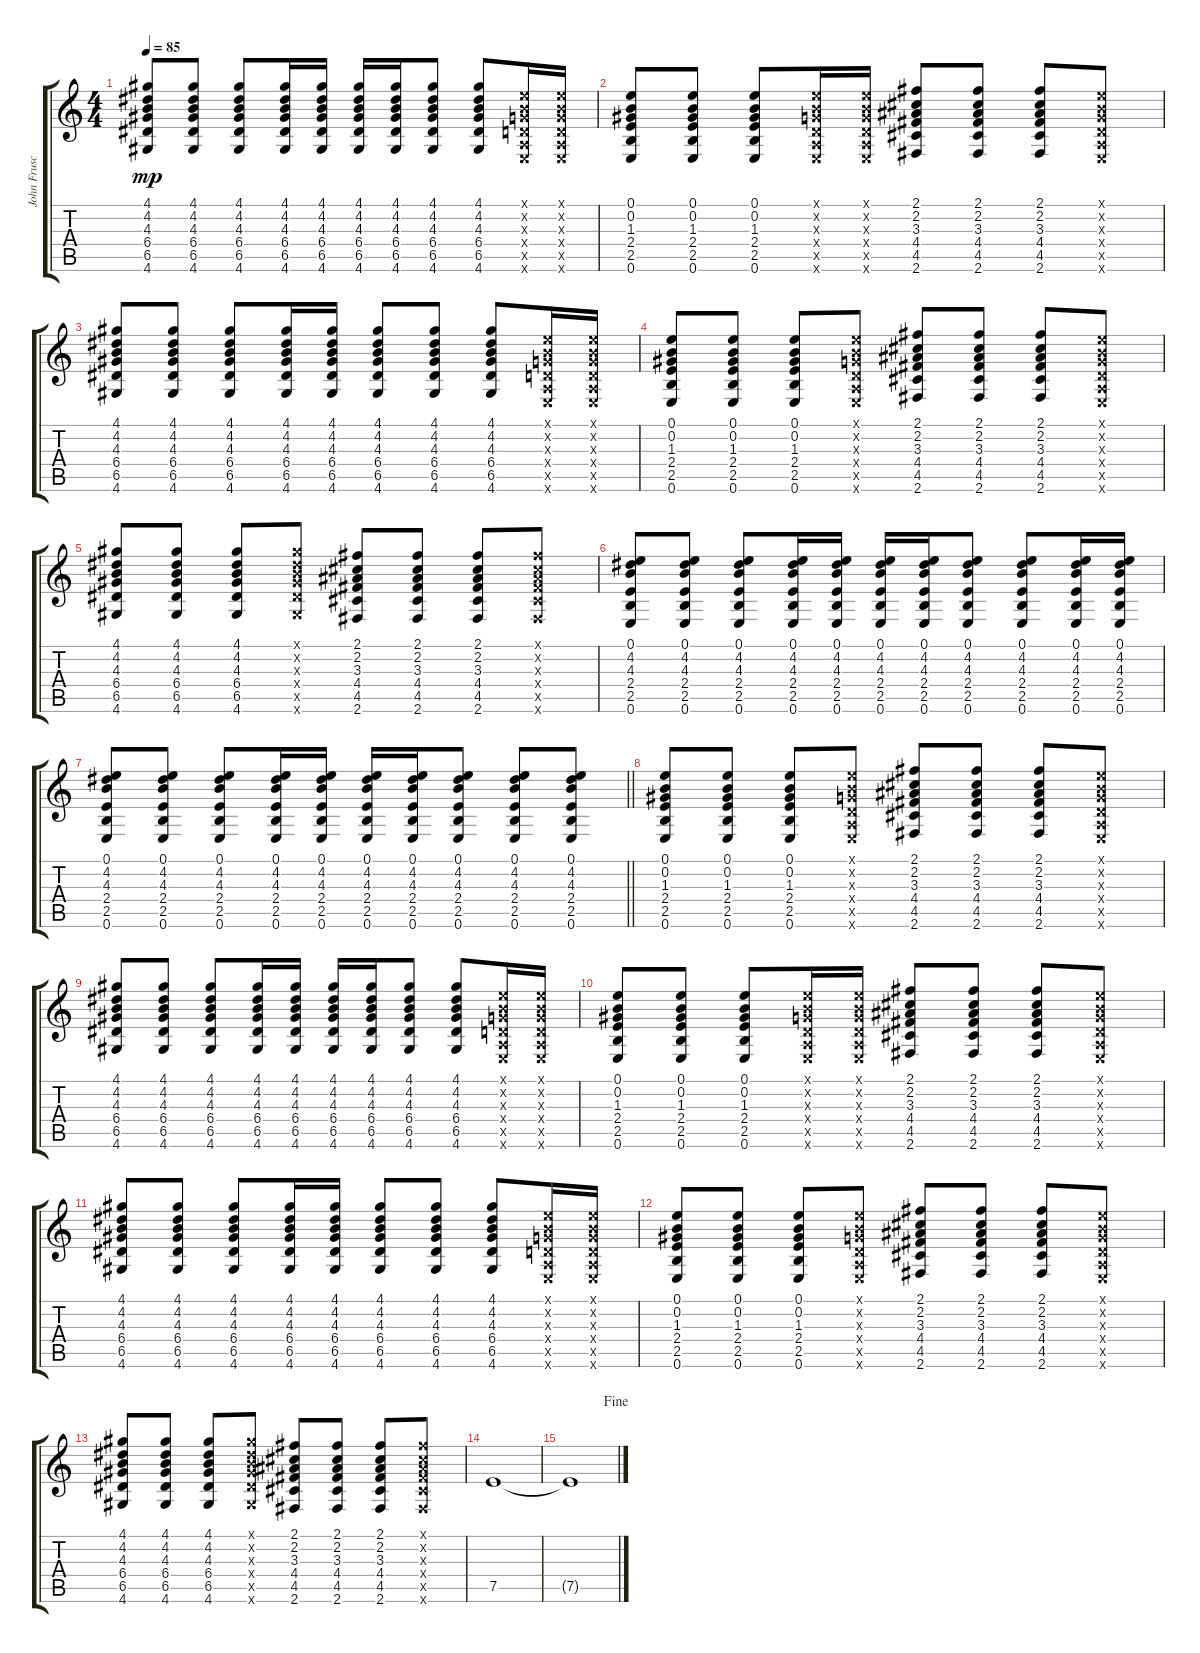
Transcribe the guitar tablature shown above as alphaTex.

\track ("John Frusciante 5" "John Frusc") {instrument distortionguitar}
\staff {score tabs}
\tuning (E4 B3 G3 D3 A2 E2) {hide}
\ts (4 4)
\tempo 85
\clef g2
\ks c
(4.1 4.2 4.3 6.4 6.5 4.6).8{dy mp} (4.1 4.2 4.3 6.4 6.5 4.6).8 (4.1 4.2 4.3 6.4 6.5 4.6).8 (4.1 4.2 4.3 6.4 6.5 4.6).16 (4.1 4.2 4.3 6.4 6.5 4.6).16 (4.1 4.2 4.3 6.4 6.5 4.6).16 (4.1 4.2 4.3 6.4 6.5 4.6).16 (4.1 4.2 4.3 6.4 6.5 4.6).8 (4.1 4.2 4.3 6.4 6.5 4.6).8 (0.1{x} 0.2{x} 0.3{x} 0.4{x} 0.5{x} 0.6{x}).16 (0.1{x} 0.2{x} 0.3{x} 0.4{x} 0.5{x} 0.6{x}).16 |
(0.1 0.2 1.3 2.4 2.5 0.6).8 (0.1 0.2 1.3 2.4 2.5 0.6).8 (0.1 0.2 1.3 2.4 2.5 0.6).8 (0.1{x} 0.2{x} 0.3{x} 0.4{x} 0.5{x} 0.6{x}).16 (0.1{x} 0.2{x} 0.3{x} 0.4{x} 0.5{x} 0.6{x}).16 (2.1 2.2 3.3 4.4 4.5 2.6).8 (2.1 2.2 3.3 4.4 4.5 2.6).8 (2.1 2.2 3.3 4.4 4.5 2.6).8 (0.1{x} 0.2{x} 0.3{x} 0.4{x} 0.5{x} 0.6{x}).8 |
(4.1 4.2 4.3 6.4 6.5 4.6).8 (4.1 4.2 4.3 6.4 6.5 4.6).8 (4.1 4.2 4.3 6.4 6.5 4.6).8 (4.1 4.2 4.3 6.4 6.5 4.6).16 (4.1 4.2 4.3 6.4 6.5 4.6).16 (4.1 4.2 4.3 6.4 6.5 4.6).8 (4.1 4.2 4.3 6.4 6.5 4.6).8 (4.1 4.2 4.3 6.4 6.5 4.6).8 (0.1{x} 0.2{x} 0.3{x} 0.4{x} 0.5{x} 0.6{x}).16 (0.1{x} 0.2{x} 0.3{x} 0.4{x} 0.5{x} 0.6{x}).16 |
(0.1 0.2 1.3 2.4 2.5 0.6).8 (0.1 0.2 1.3 2.4 2.5 0.6).8 (0.1 0.2 1.3 2.4 2.5 0.6).8 (0.1{x} 0.2{x} 0.3{x} 0.4{x} 0.5{x} 0.6{x}).8 (2.1 2.2 3.3 4.4 4.5 2.6).8 (2.1 2.2 3.3 4.4 4.5 2.6).8 (2.1 2.2 3.3 4.4 4.5 2.6).8 (0.1{x} 0.2{x} 0.3{x} 0.4{x} 0.5{x} 0.6{x}).8 |
(4.1 4.2 4.3 6.4 6.5 4.6).8 (4.1 4.2 4.3 6.4 6.5 4.6).8 (4.1 4.2 4.3 6.4 6.5 4.6).8 (4.1{x} 4.2{x} 4.3{x} 6.4{x} 6.5{x} 4.6{x}).8 (2.1 2.2 3.3 4.4 4.5 2.6).8 (2.1 2.2 3.3 4.4 4.5 2.6).8 (2.1 2.2 3.3 4.4 4.5 2.6).8 (2.1{x} 2.2{x} 3.3{x} 4.4{x} 4.5{x} 2.6{x}).8 |
(0.1 4.2 4.3 2.4 2.5 0.6).8 (0.1 4.2 4.3 2.4 2.5 0.6).8 (0.1 4.2 4.3 2.4 2.5 0.6).8 (0.1 4.2 4.3 2.4 2.5 0.6).16 (0.1 4.2 4.3 2.4 2.5 0.6).16 (0.1 4.2 4.3 2.4 2.5 0.6).16 (0.1 4.2 4.3 2.4 2.5 0.6).16 (0.1 4.2 4.3 2.4 2.5 0.6).8 (0.1 4.2 4.3 2.4 2.5 0.6).8 (0.1 4.2 4.3 2.4 2.5 0.6).16 (0.1 4.2 4.3 2.4 2.5 0.6).16 |
\barLineRight lightlight
(0.1 4.2 4.3 2.4 2.5 0.6).8 (0.1 4.2 4.3 2.4 2.5 0.6).8 (0.1 4.2 4.3 2.4 2.5 0.6).8 (0.1 4.2 4.3 2.4 2.5 0.6).16 (0.1 4.2 4.3 2.4 2.5 0.6).16 (0.1 4.2 4.3 2.4 2.5 0.6).16 (0.1 4.2 4.3 2.4 2.5 0.6).16 (0.1 4.2 4.3 2.4 2.5 0.6).8 (0.1 4.2 4.3 2.4 2.5 0.6).8 (0.1 4.2 4.3 2.4 2.5 0.6).8 |
(0.1 0.2 1.3 2.4 2.5 0.6).8 (0.1 0.2 1.3 2.4 2.5 0.6).8 (0.1 0.2 1.3 2.4 2.5 0.6).8 (0.1{x} 0.2{x} 0.3{x} 0.4{x} 0.5{x} 0.6{x}).8 (2.1 2.2 3.3 4.4 4.5 2.6).8 (2.1 2.2 3.3 4.4 4.5 2.6).8 (2.1 2.2 3.3 4.4 4.5 2.6).8 (0.1{x} 0.2{x} 0.3{x} 0.4{x} 0.5{x} 0.6{x}).8 |
(4.1 4.2 4.3 6.4 6.5 4.6).8 (4.1 4.2 4.3 6.4 6.5 4.6).8 (4.1 4.2 4.3 6.4 6.5 4.6).8 (4.1 4.2 4.3 6.4 6.5 4.6).16 (4.1 4.2 4.3 6.4 6.5 4.6).16 (4.1 4.2 4.3 6.4 6.5 4.6).16 (4.1 4.2 4.3 6.4 6.5 4.6).16 (4.1 4.2 4.3 6.4 6.5 4.6).8 (4.1 4.2 4.3 6.4 6.5 4.6).8 (0.1{x} 0.2{x} 0.3{x} 0.4{x} 0.5{x} 0.6{x}).16 (0.1{x} 0.2{x} 0.3{x} 0.4{x} 0.5{x} 0.6{x}).16 |
(0.1 0.2 1.3 2.4 2.5 0.6).8 (0.1 0.2 1.3 2.4 2.5 0.6).8 (0.1 0.2 1.3 2.4 2.5 0.6).8 (0.1{x} 0.2{x} 0.3{x} 0.4{x} 0.5{x} 0.6{x}).16 (0.1{x} 0.2{x} 0.3{x} 0.4{x} 0.5{x} 0.6{x}).16 (2.1 2.2 3.3 4.4 4.5 2.6).8 (2.1 2.2 3.3 4.4 4.5 2.6).8 (2.1 2.2 3.3 4.4 4.5 2.6).8 (0.1{x} 0.2{x} 0.3{x} 0.4{x} 0.5{x} 0.6{x}).8 |
(4.1 4.2 4.3 6.4 6.5 4.6).8 (4.1 4.2 4.3 6.4 6.5 4.6).8 (4.1 4.2 4.3 6.4 6.5 4.6).8 (4.1 4.2 4.3 6.4 6.5 4.6).16 (4.1 4.2 4.3 6.4 6.5 4.6).16 (4.1 4.2 4.3 6.4 6.5 4.6).8 (4.1 4.2 4.3 6.4 6.5 4.6).8 (4.1 4.2 4.3 6.4 6.5 4.6).8 (0.1{x} 0.2{x} 0.3{x} 0.4{x} 0.5{x} 0.6{x}).16 (0.1{x} 0.2{x} 0.3{x} 0.4{x} 0.5{x} 0.6{x}).16 |
(0.1 0.2 1.3 2.4 2.5 0.6).8 (0.1 0.2 1.3 2.4 2.5 0.6).8 (0.1 0.2 1.3 2.4 2.5 0.6).8 (0.1{x} 0.2{x} 0.3{x} 0.4{x} 0.5{x} 0.6{x}).8 (2.1 2.2 3.3 4.4 4.5 2.6).8 (2.1 2.2 3.3 4.4 4.5 2.6).8 (2.1 2.2 3.3 4.4 4.5 2.6).8 (0.1{x} 0.2{x} 0.3{x} 0.4{x} 0.5{x} 0.6{x}).8 |
(4.1 4.2 4.3 6.4 6.5 4.6).8 (4.1 4.2 4.3 6.4 6.5 4.6).8 (4.1 4.2 4.3 6.4 6.5 4.6).8 (4.1{x} 4.2{x} 4.3{x} 6.4{x} 6.5{x} 4.6{x}).8 (2.1 2.2 3.3 4.4 4.5 2.6).8 (2.1 2.2 3.3 4.4 4.5 2.6).8 (2.1 2.2 3.3 4.4 4.5 2.6).8 (2.1{x} 2.2{x} 3.3{x} 4.4{x} 4.5{x} 2.6{x}).8 |
7.5.1 |
\jump fine
7.5{t}.1
